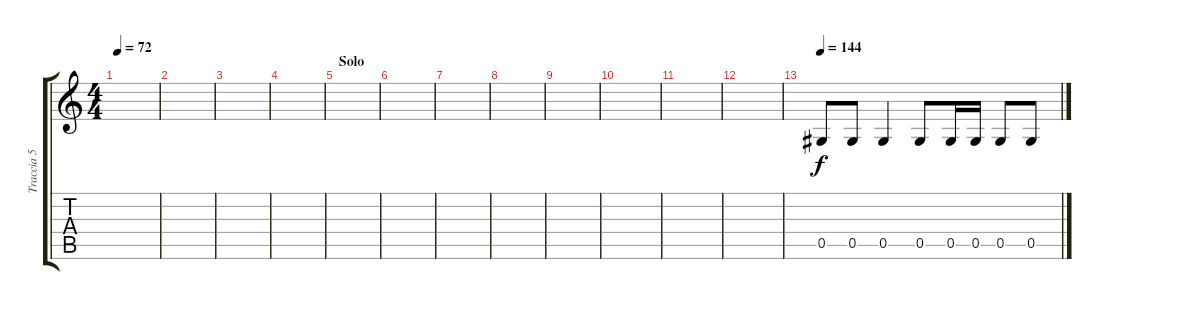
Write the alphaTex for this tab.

\track ("Traccia 5" "Traccia 5") {instrument electricguitarclean}
\staff {score tabs}
\tuning (Eb4 Bb3 Gb3 Db3 Ab2 Eb2) {hide}
\ts (4 4)
\tempo 72
\clef g2
\ks c
|
|
|
|
\section ("" "Solo")
|
|
|
|
|
|
|
|
\tempo 144
0.5.8{volume 14 balance 1 instrument distortionguitar} 0.5.8 0.5.4 0.5.8 0.5.16 0.5.16 0.5.8 0.5.8
